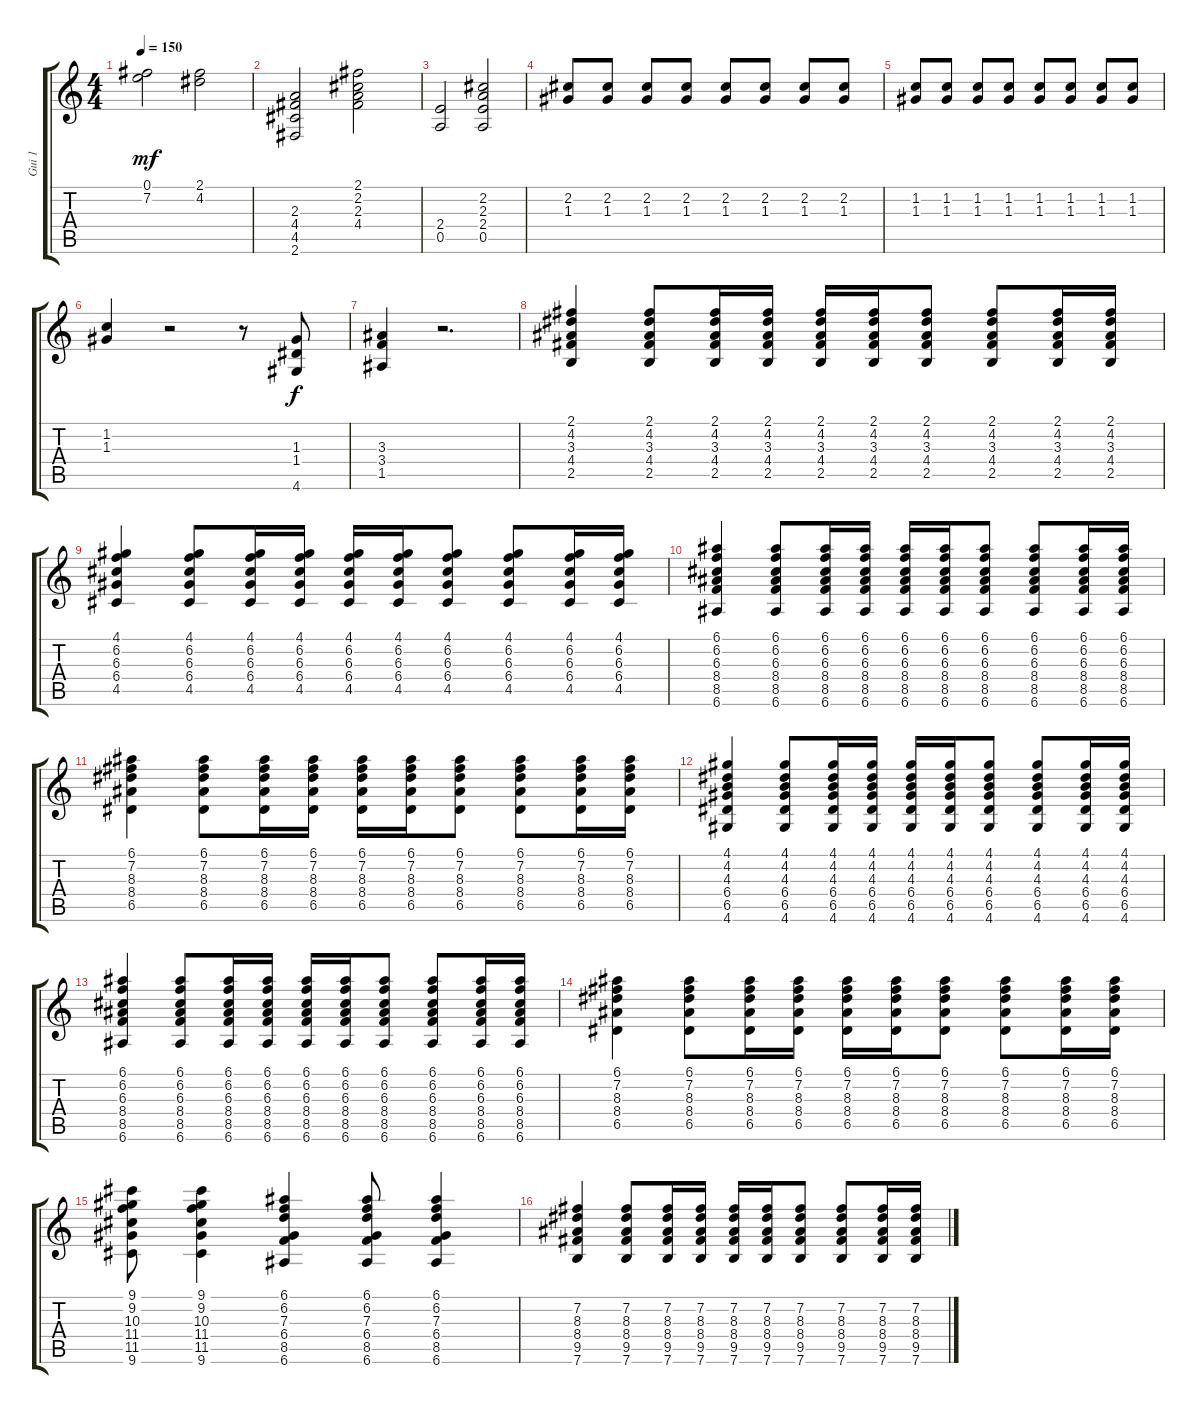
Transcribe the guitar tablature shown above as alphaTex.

\track ("Gui 1" "Gui 1") {instrument overdrivenguitar}
\staff {score tabs}
\tuning (E4 B3 G3 D3 A2 E2) {hide}
\ts (4 4)
\tempo 150
\clef g2
\ks c
(0.1 7.2).2{dy mf} (2.1 4.2).2 |
(2.3 4.4 4.5 2.6).2 (2.1 2.2 2.3 4.4).2 |
(2.4 0.5).2 (2.2 2.3 2.4 0.5).2 |
(2.2 1.3).8 (2.2 1.3).8 (2.2 1.3).8 (2.2 1.3).8 (2.2 1.3).8 (2.2 1.3).8 (2.2 1.3).8 (2.2 1.3).8 |
(1.2 1.3).8 (1.2 1.3).8 (1.2 1.3).8 (1.2 1.3).8 (1.2 1.3).8 (1.2 1.3).8 (1.2 1.3).8 (1.2 1.3).8 |
(1.2 1.3).4 r.2 r.8 (1.3 1.4 4.6).8{dy f} |
(3.3 3.4 1.5).4 r.2{d} |
(2.1 4.2 3.3 4.4 2.5).4 (2.1 4.2 3.3 4.4 2.5).8 (2.1 4.2 3.3 4.4 2.5).16 (2.1 4.2 3.3 4.4 2.5).16 (2.1 4.2 3.3 4.4 2.5).16 (2.1 4.2 3.3 4.4 2.5).16 (2.1 4.2 3.3 4.4 2.5).8 (2.1 4.2 3.3 4.4 2.5).8 (2.1 4.2 3.3 4.4 2.5).16 (2.1 4.2 3.3 4.4 2.5).16 |
(4.1 6.2 6.3 6.4 4.5).4 (4.1 6.2 6.3 6.4 4.5).8 (4.1 6.2 6.3 6.4 4.5).16 (4.1 6.2 6.3 6.4 4.5).16 (4.1 6.2 6.3 6.4 4.5).16 (4.1 6.2 6.3 6.4 4.5).16 (4.1 6.2 6.3 6.4 4.5).8 (4.1 6.2 6.3 6.4 4.5).8 (4.1 6.2 6.3 6.4 4.5).16 (4.1 6.2 6.3 6.4 4.5).16 |
(6.1 6.2 6.3 8.4 8.5 6.6).4 (6.1 6.2 6.3 8.4 8.5 6.6).8 (6.1 6.2 6.3 8.4 8.5 6.6).16 (6.1 6.2 6.3 8.4 8.5 6.6).16 (6.1 6.2 6.3 8.4 8.5 6.6).16 (6.1 6.2 6.3 8.4 8.5 6.6).16 (6.1 6.2 6.3 8.4 8.5 6.6).8 (6.1 6.2 6.3 8.4 8.5 6.6).8 (6.1 6.2 6.3 8.4 8.5 6.6).16 (6.1 6.2 6.3 8.4 8.5 6.6).16 |
(6.1 7.2 8.3 8.4 6.5).4 (6.1 7.2 8.3 8.4 6.5).8 (6.1 7.2 8.3 8.4 6.5).16 (6.1 7.2 8.3 8.4 6.5).16 (6.1 7.2 8.3 8.4 6.5).16 (6.1 7.2 8.3 8.4 6.5).16 (6.1 7.2 8.3 8.4 6.5).8 (6.1 7.2 8.3 8.4 6.5).8 (6.1 7.2 8.3 8.4 6.5).16 (6.1 7.2 8.3 8.4 6.5).16 |
(4.1 4.2 4.3 6.4 6.5 4.6).4 (4.1 4.2 4.3 6.4 6.5 4.6).8 (4.1 4.2 4.3 6.4 6.5 4.6).16 (4.1 4.2 4.3 6.4 6.5 4.6).16 (4.1 4.2 4.3 6.4 6.5 4.6).16 (4.1 4.2 4.3 6.4 6.5 4.6).16 (4.1 4.2 4.3 6.4 6.5 4.6).8 (4.1 4.2 4.3 6.4 6.5 4.6).8 (4.1 4.2 4.3 6.4 6.5 4.6).16 (4.1 4.2 4.3 6.4 6.5 4.6).16 |
(6.1 6.2 6.3 8.4 8.5 6.6).4 (6.1 6.2 6.3 8.4 8.5 6.6).8 (6.1 6.2 6.3 8.4 8.5 6.6).16 (6.1 6.2 6.3 8.4 8.5 6.6).16 (6.1 6.2 6.3 8.4 8.5 6.6).16 (6.1 6.2 6.3 8.4 8.5 6.6).16 (6.1 6.2 6.3 8.4 8.5 6.6).8 (6.1 6.2 6.3 8.4 8.5 6.6).8 (6.1 6.2 6.3 8.4 8.5 6.6).16 (6.1 6.2 6.3 8.4 8.5 6.6).16 |
(6.1 7.2 8.3 8.4 6.5).4 (6.1 7.2 8.3 8.4 6.5).8 (6.1 7.2 8.3 8.4 6.5).16 (6.1 7.2 8.3 8.4 6.5).16 (6.1 7.2 8.3 8.4 6.5).16 (6.1 7.2 8.3 8.4 6.5).16 (6.1 7.2 8.3 8.4 6.5).8 (6.1 7.2 8.3 8.4 6.5).8 (6.1 7.2 8.3 8.4 6.5).16 (6.1 7.2 8.3 8.4 6.5).16 |
(9.1 9.2 10.3 11.4 11.5 9.6).8 (9.1 9.2 10.3 11.4 11.5 9.6).4 (6.1 6.2 7.3 6.4 8.5 6.6).4 (6.1 6.2 7.3 6.4 8.5 6.6).8 (6.1 6.2 7.3 6.4 8.5 6.6).4 |
(7.2 8.3 8.4 9.5 7.6).4 (7.2 8.3 8.4 9.5 7.6).8 (7.2 8.3 8.4 9.5 7.6).16 (7.2 8.3 8.4 9.5 7.6).16 (7.2 8.3 8.4 9.5 7.6).16 (7.2 8.3 8.4 9.5 7.6).16 (7.2 8.3 8.4 9.5 7.6).8 (7.2 8.3 8.4 9.5 7.6).8 (7.2 8.3 8.4 9.5 7.6).16 (7.2 8.3 8.4 9.5 7.6).16
